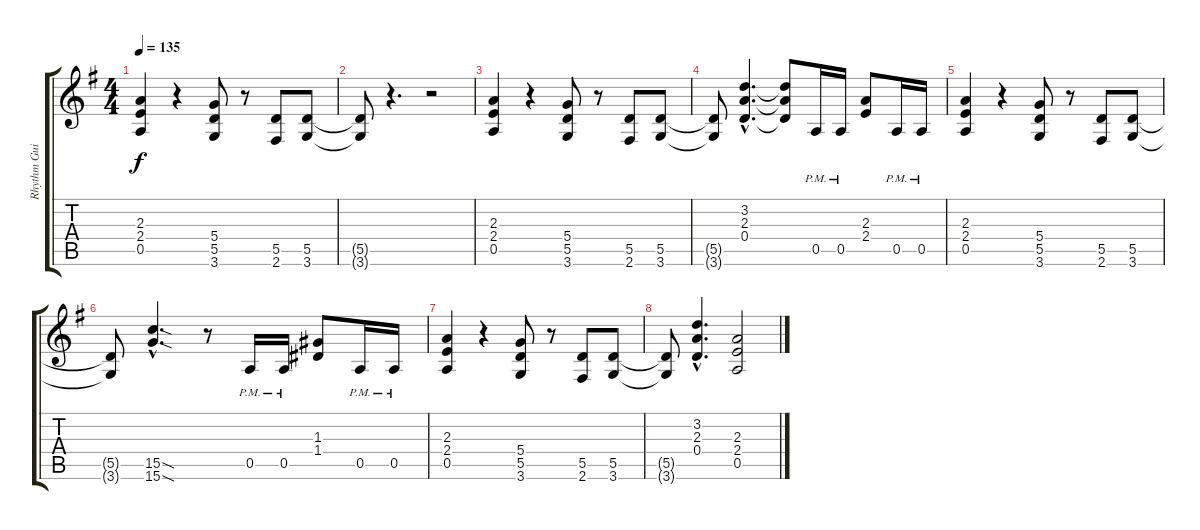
\track ("Rhythm Guitar" "Rhythm Gui") {instrument overdrivenguitar}
\staff {score tabs}
\tuning (E4 B3 G3 D3 A2 E2) {hide}
\ts (4 4)
\tempo 135
\clef g2
\ks eminor
(2.3 2.4 0.5).4{dy f volume 5} r.4 (5.4 5.5 3.6).8 r.8 (5.5 2.6).8 (5.5 3.6).8 |
(5.5{t} 3.6{t}).8 r.4{d} r.2 |
(2.3 2.4 0.5).4 r.4 (5.4 5.5 3.6).8 r.8 (5.5 2.6).8 (5.5 3.6).8 |
(5.5{t} 3.6{t}).8 (3.2{hac} 2.3{hac} 0.4{hac}).4{d} (3.2{t} 2.3{t} 0.4{t}).8 0.5{pm}.16 0.5{pm}.16 (2.3 2.4).8 0.5{pm}.16 0.5{pm}.16 |
(2.3 2.4 0.5).4{volume 0} r.4 (5.4 5.5 3.6).8 r.8 (5.5 2.6).8 (5.5 3.6).8 |
(5.5{t} 3.6{t}).8 (15.5{sod hac} 15.6{sod hac}).4{d} r.8 0.5{pm}.16 0.5{pm}.16 (1.3 1.4).8 0.5{pm}.16 0.5{pm}.16 |
(2.3 2.4 0.5).4 r.4 (5.4 5.5 3.6).8 r.8 (5.5 2.6).8 (5.5 3.6).8 |
(5.5{t} 3.6{t}).8 (3.2{hac} 2.3{hac} 0.4{hac}).4{d} (2.3 2.4 0.5).2
